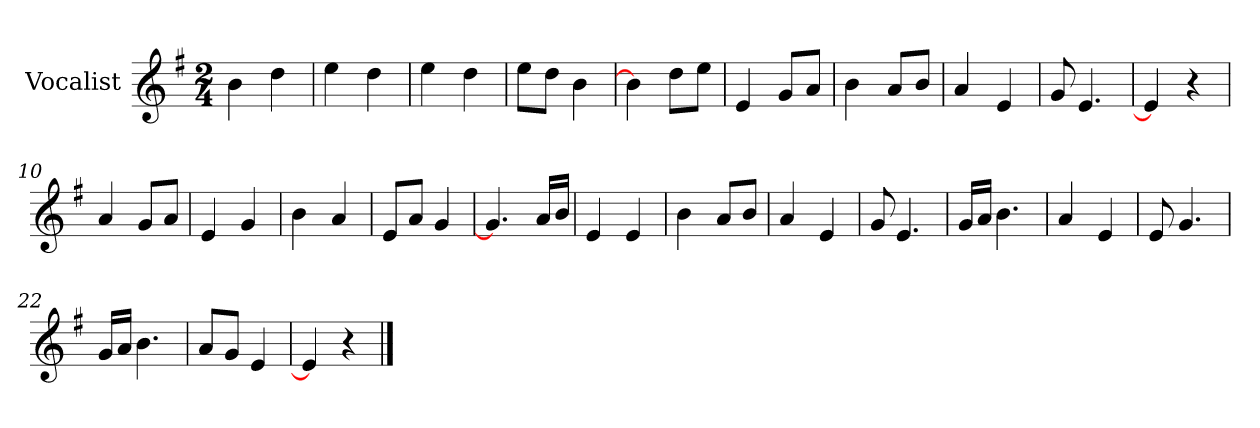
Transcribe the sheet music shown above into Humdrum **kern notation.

**kern
*part1
*staff1
*I"Vocalist
*k[f#]
*G:
*M2/4
=
4b
4dd
=1
4ee
4dd
=2
4ee
4dd
=3
8eeL
8ddJ
4b
=4
4b]
8ddL
8eeJ
=5
4e
8gL
8aJ
=6
4b
8aL
8bJ
=7
4a
4e
=8
8g
4.e
=9
4e]
4r
=10
4a
8gL
8aJ
=11
4e
4g
=12
4b
4a
=13
8eL
8aJ
4g
=14
4.g]
16aLL
16bJJ
=15
4e
4e
=16
4b
8aL
8bJ
=17
4a
4e
=18
8g
4.e
=19
16gLL
16aJJ
4.b
=20
4a
4e
=21
8e
4.g
=22
16gLL
16aJJ
4.b
=23
8aL
8gJ
4e
=24
4e]
4r
==
*-
